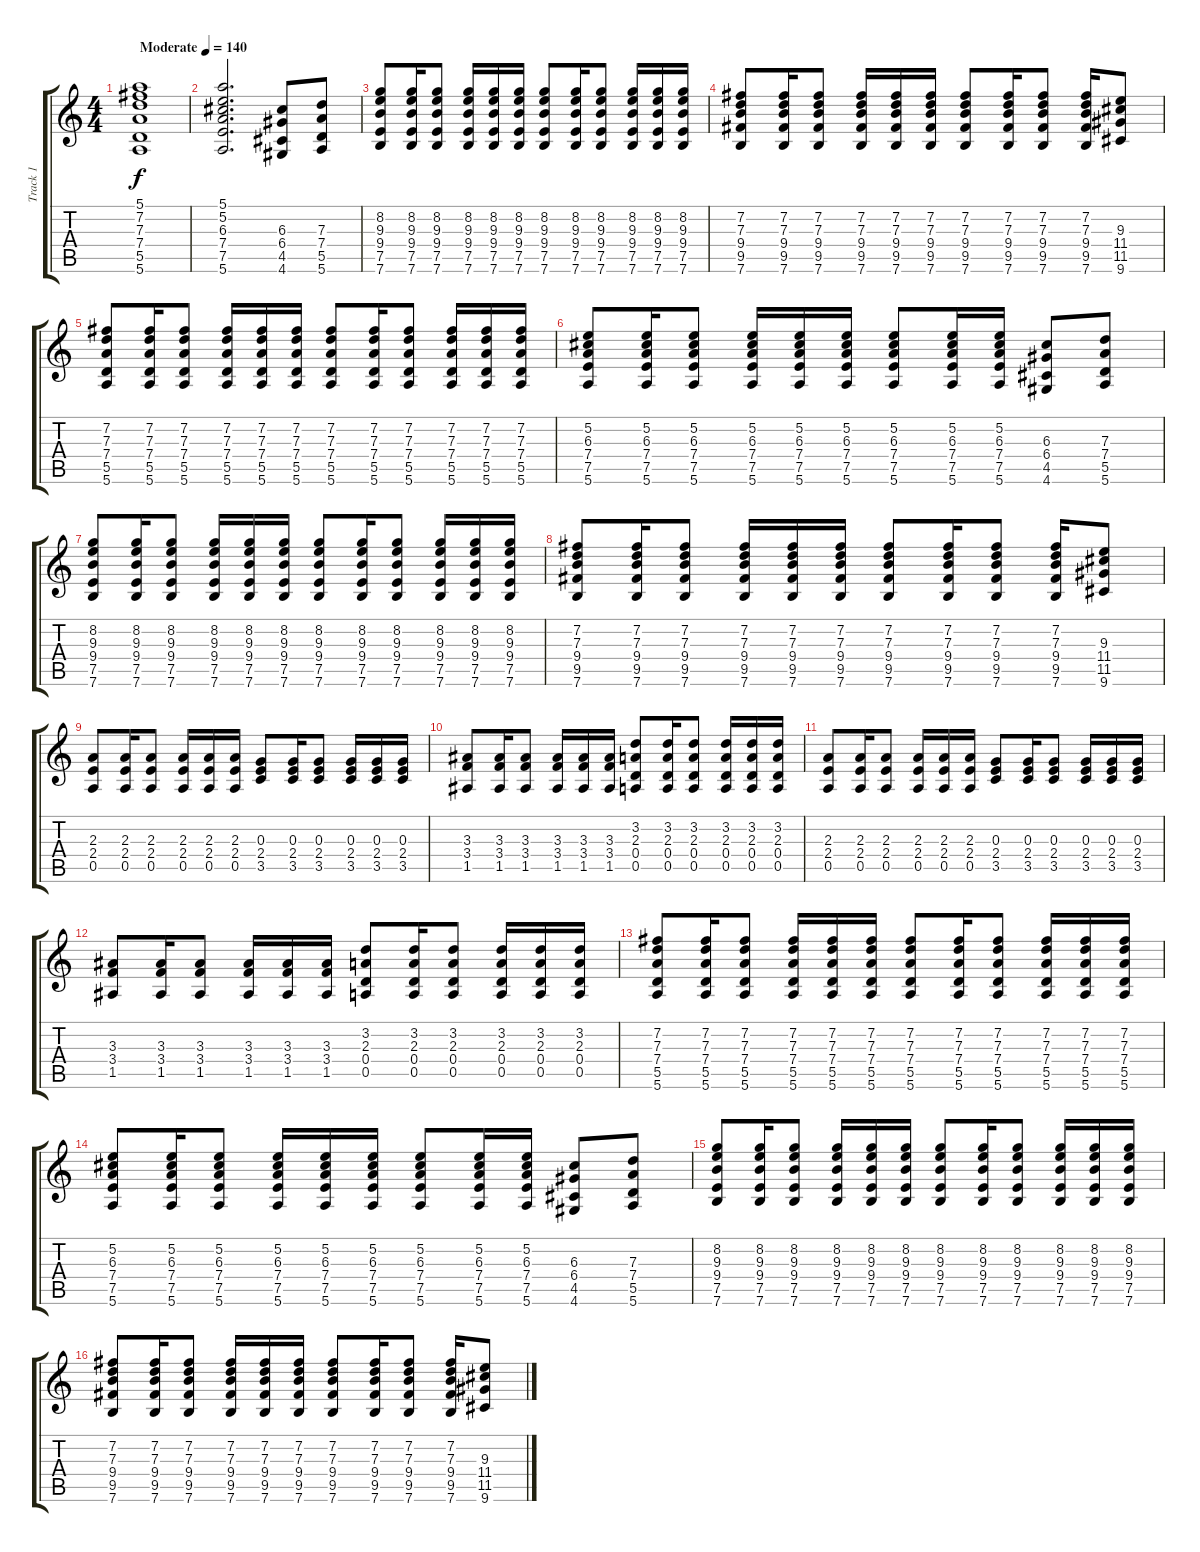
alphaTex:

\track ("Track 1" "Track 1") {instrument electricguitarjazz}
\staff {score tabs}
\tuning (E4 B3 G3 D3 A2 E2) {hide}
\ts (4 4)
\tempo (140 "Moderate")
\clef g2
\ks c
(5.1 7.2 7.3 7.4 5.5 5.6).1{dy f instrument electricguitarjazz} |
(5.1 5.2 6.3 7.4 7.5 5.6).2{d} (6.3 6.4 4.5 4.6).8 (7.3 7.4 5.5 5.6).8 |
(8.2 9.3 9.4 7.5 7.6).8 (8.2 9.3 9.4 7.5 7.6).16 (8.2 9.3 9.4 7.5 7.6).8 (8.2 9.3 9.4 7.5 7.6).16 (8.2 9.3 9.4 7.5 7.6).16 (8.2 9.3 9.4 7.5 7.6).16 (8.2 9.3 9.4 7.5 7.6).8 (8.2 9.3 9.4 7.5 7.6).16 (8.2 9.3 9.4 7.5 7.6).8 (8.2 9.3 9.4 7.5 7.6).16 (8.2 9.3 9.4 7.5 7.6).16 (8.2 9.3 9.4 7.5 7.6).16 |
(7.2 7.3 9.4 9.5 7.6).8 (7.2 7.3 9.4 9.5 7.6).16 (7.2 7.3 9.4 9.5 7.6).8 (7.2 7.3 9.4 9.5 7.6).16 (7.2 7.3 9.4 9.5 7.6).16 (7.2 7.3 9.4 9.5 7.6).16 (7.2 7.3 9.4 9.5 7.6).8 (7.2 7.3 9.4 9.5 7.6).16 (7.2 7.3 9.4 9.5 7.6).8 (7.2 7.3 9.4 9.5 7.6).16 (9.3 11.4 11.5 9.6).8 |
(7.2 7.3 7.4 5.5 5.6).8 (7.2 7.3 7.4 5.5 5.6).16 (7.2 7.3 7.4 5.5 5.6).8 (7.2 7.3 7.4 5.5 5.6).16 (7.2 7.3 7.4 5.5 5.6).16 (7.2 7.3 7.4 5.5 5.6).16 (7.2 7.3 7.4 5.5 5.6).8 (7.2 7.3 7.4 5.5 5.6).16 (7.2 7.3 7.4 5.5 5.6).8 (7.2 7.3 7.4 5.5 5.6).16 (7.2 7.3 7.4 5.5 5.6).16 (7.2 7.3 7.4 5.5 5.6).16 |
(5.2 6.3 7.4 7.5 5.6).8 (5.2 6.3 7.4 7.5 5.6).16 (5.2 6.3 7.4 7.5 5.6).8 (5.2 6.3 7.4 7.5 5.6).16 (5.2 6.3 7.4 7.5 5.6).16 (5.2 6.3 7.4 7.5 5.6).16 (5.2 6.3 7.4 7.5 5.6).8 (5.2 6.3 7.4 7.5 5.6).16 (5.2 6.3 7.4 7.5 5.6).16 (6.3 6.4 4.5 4.6).8 (7.3 7.4 5.5 5.6).8 |
(8.2 9.3 9.4 7.5 7.6).8 (8.2 9.3 9.4 7.5 7.6).16 (8.2 9.3 9.4 7.5 7.6).8 (8.2 9.3 9.4 7.5 7.6).16 (8.2 9.3 9.4 7.5 7.6).16 (8.2 9.3 9.4 7.5 7.6).16 (8.2 9.3 9.4 7.5 7.6).8 (8.2 9.3 9.4 7.5 7.6).16 (8.2 9.3 9.4 7.5 7.6).8 (8.2 9.3 9.4 7.5 7.6).16 (8.2 9.3 9.4 7.5 7.6).16 (8.2 9.3 9.4 7.5 7.6).16 |
(7.2 7.3 9.4 9.5 7.6).8 (7.2 7.3 9.4 9.5 7.6).16 (7.2 7.3 9.4 9.5 7.6).8 (7.2 7.3 9.4 9.5 7.6).16 (7.2 7.3 9.4 9.5 7.6).16 (7.2 7.3 9.4 9.5 7.6).16 (7.2 7.3 9.4 9.5 7.6).8 (7.2 7.3 9.4 9.5 7.6).16 (7.2 7.3 9.4 9.5 7.6).8 (7.2 7.3 9.4 9.5 7.6).16 (9.3 11.4 11.5 9.6).8 |
(2.3 2.4 0.5).8 (2.3 2.4 0.5).16 (2.3 2.4 0.5).8 (2.3 2.4 0.5).16 (2.3 2.4 0.5).16 (2.3 2.4 0.5).16 (0.3 2.4 3.5).8 (0.3 2.4 3.5).16 (0.3 2.4 3.5).8 (0.3 2.4 3.5).16 (0.3 2.4 3.5).16 (0.3 2.4 3.5).16 |
(3.3 3.4 1.5).8 (3.3 3.4 1.5).16 (3.3 3.4 1.5).8 (3.3 3.4 1.5).16 (3.3 3.4 1.5).16 (3.3 3.4 1.5).16 (3.2 2.3 0.4 0.5).8 (3.2 2.3 0.4 0.5).16 (3.2 2.3 0.4 0.5).8 (3.2 2.3 0.4 0.5).16 (3.2 2.3 0.4 0.5).16 (3.2 2.3 0.4 0.5).16 |
(2.3 2.4 0.5).8 (2.3 2.4 0.5).16 (2.3 2.4 0.5).8 (2.3 2.4 0.5).16 (2.3 2.4 0.5).16 (2.3 2.4 0.5).16 (0.3 2.4 3.5).8 (0.3 2.4 3.5).16 (0.3 2.4 3.5).8 (0.3 2.4 3.5).16 (0.3 2.4 3.5).16 (0.3 2.4 3.5).16 |
(3.3 3.4 1.5).8 (3.3 3.4 1.5).16 (3.3 3.4 1.5).8 (3.3 3.4 1.5).16 (3.3 3.4 1.5).16 (3.3 3.4 1.5).16 (3.2 2.3 0.4 0.5).8 (3.2 2.3 0.4 0.5).16 (3.2 2.3 0.4 0.5).8 (3.2 2.3 0.4 0.5).16 (3.2 2.3 0.4 0.5).16 (3.2 2.3 0.4 0.5).16 |
(7.2 7.3 7.4 5.5 5.6).8 (7.2 7.3 7.4 5.5 5.6).16 (7.2 7.3 7.4 5.5 5.6).8 (7.2 7.3 7.4 5.5 5.6).16 (7.2 7.3 7.4 5.5 5.6).16 (7.2 7.3 7.4 5.5 5.6).16 (7.2 7.3 7.4 5.5 5.6).8 (7.2 7.3 7.4 5.5 5.6).16 (7.2 7.3 7.4 5.5 5.6).8 (7.2 7.3 7.4 5.5 5.6).16 (7.2 7.3 7.4 5.5 5.6).16 (7.2 7.3 7.4 5.5 5.6).16 |
(5.2 6.3 7.4 7.5 5.6).8 (5.2 6.3 7.4 7.5 5.6).16 (5.2 6.3 7.4 7.5 5.6).8 (5.2 6.3 7.4 7.5 5.6).16 (5.2 6.3 7.4 7.5 5.6).16 (5.2 6.3 7.4 7.5 5.6).16 (5.2 6.3 7.4 7.5 5.6).8 (5.2 6.3 7.4 7.5 5.6).16 (5.2 6.3 7.4 7.5 5.6).16 (6.3 6.4 4.5 4.6).8 (7.3 7.4 5.5 5.6).8 |
(8.2 9.3 9.4 7.5 7.6).8 (8.2 9.3 9.4 7.5 7.6).16 (8.2 9.3 9.4 7.5 7.6).8 (8.2 9.3 9.4 7.5 7.6).16 (8.2 9.3 9.4 7.5 7.6).16 (8.2 9.3 9.4 7.5 7.6).16 (8.2 9.3 9.4 7.5 7.6).8 (8.2 9.3 9.4 7.5 7.6).16 (8.2 9.3 9.4 7.5 7.6).8 (8.2 9.3 9.4 7.5 7.6).16 (8.2 9.3 9.4 7.5 7.6).16 (8.2 9.3 9.4 7.5 7.6).16 |
(7.2 7.3 9.4 9.5 7.6).8 (7.2 7.3 9.4 9.5 7.6).16 (7.2 7.3 9.4 9.5 7.6).8 (7.2 7.3 9.4 9.5 7.6).16 (7.2 7.3 9.4 9.5 7.6).16 (7.2 7.3 9.4 9.5 7.6).16 (7.2 7.3 9.4 9.5 7.6).8 (7.2 7.3 9.4 9.5 7.6).16 (7.2 7.3 9.4 9.5 7.6).8 (7.2 7.3 9.4 9.5 7.6).16 (9.3 11.4 11.5 9.6).8
